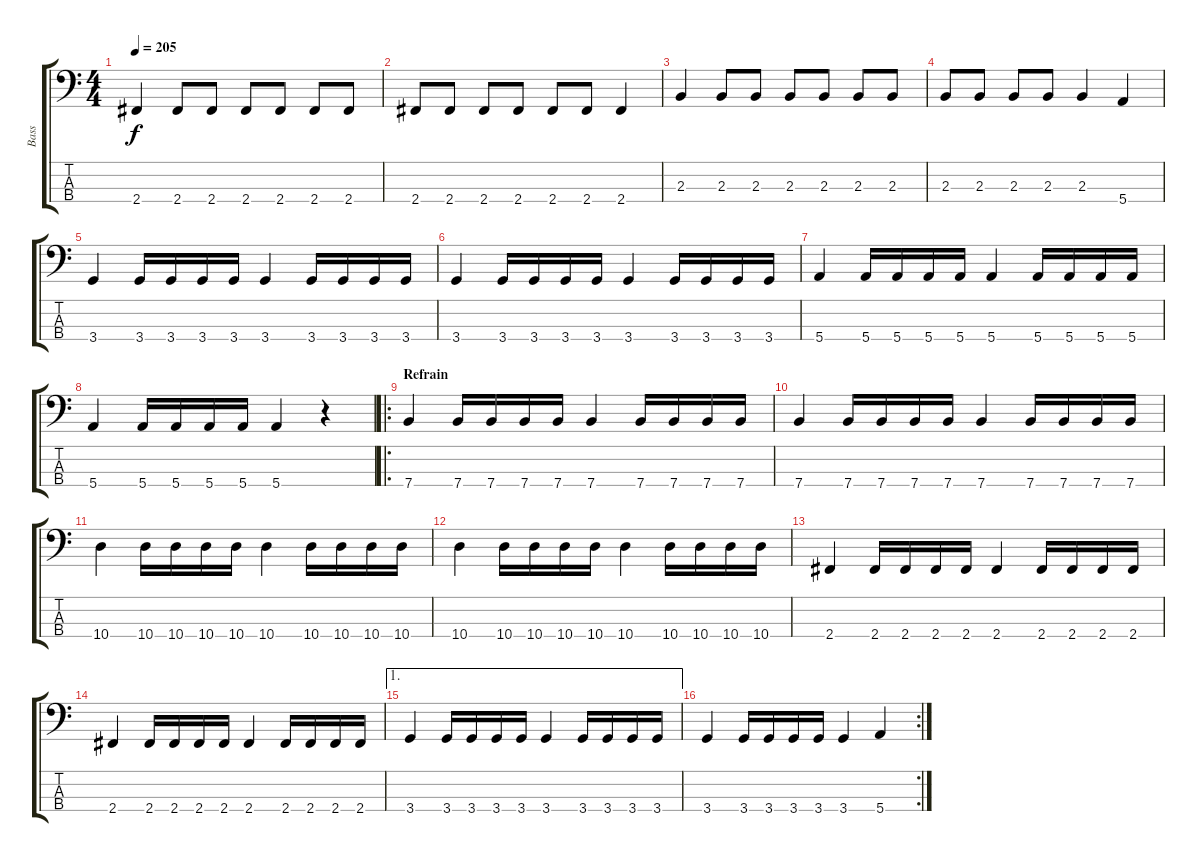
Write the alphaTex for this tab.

\track ("Bass" "Bass") {instrument electricbasspick}
\staff {score tabs}
\tuning (G2 D2 A1 E1) {hide}
\ts (4 4)
\tempo 205
\clef f4
\ks c
2.4.4{dy f} 2.4.8 2.4.8 2.4.8 2.4.8 2.4.8 2.4.8 |
2.4.8 2.4.8 2.4.8 2.4.8 2.4.8 2.4.8 2.4.4 |
2.3.4 2.3.8 2.3.8 2.3.8 2.3.8 2.3.8 2.3.8 |
2.3.8 2.3.8 2.3.8 2.3.8 2.3.4 5.4.4 |
3.4.4 3.4.16 3.4.16 3.4.16 3.4.16 3.4.4 3.4.16 3.4.16 3.4.16 3.4.16 |
3.4.4 3.4.16 3.4.16 3.4.16 3.4.16 3.4.4 3.4.16 3.4.16 3.4.16 3.4.16 |
5.4.4 5.4.16 5.4.16 5.4.16 5.4.16 5.4.4 5.4.16 5.4.16 5.4.16 5.4.16 |
5.4.4 5.4.16 5.4.16 5.4.16 5.4.16 5.4.4 r.4 |
\ro
\section ("" "Refrain")
7.4.4 7.4.16 7.4.16 7.4.16 7.4.16 7.4.4 7.4.16 7.4.16 7.4.16 7.4.16 |
7.4.4 7.4.16 7.4.16 7.4.16 7.4.16 7.4.4 7.4.16 7.4.16 7.4.16 7.4.16 |
10.4.4 10.4.16 10.4.16 10.4.16 10.4.16 10.4.4 10.4.16 10.4.16 10.4.16 10.4.16 |
10.4.4 10.4.16 10.4.16 10.4.16 10.4.16 10.4.4 10.4.16 10.4.16 10.4.16 10.4.16 |
2.4.4 2.4.16 2.4.16 2.4.16 2.4.16 2.4.4 2.4.16 2.4.16 2.4.16 2.4.16 |
2.4.4 2.4.16 2.4.16 2.4.16 2.4.16 2.4.4 2.4.16 2.4.16 2.4.16 2.4.16 |
\ae 1
3.4.4 3.4.16 3.4.16 3.4.16 3.4.16 3.4.4 3.4.16 3.4.16 3.4.16 3.4.16 |
\rc 2
3.4.4 3.4.16 3.4.16 3.4.16 3.4.16 3.4.4 5.4.4
